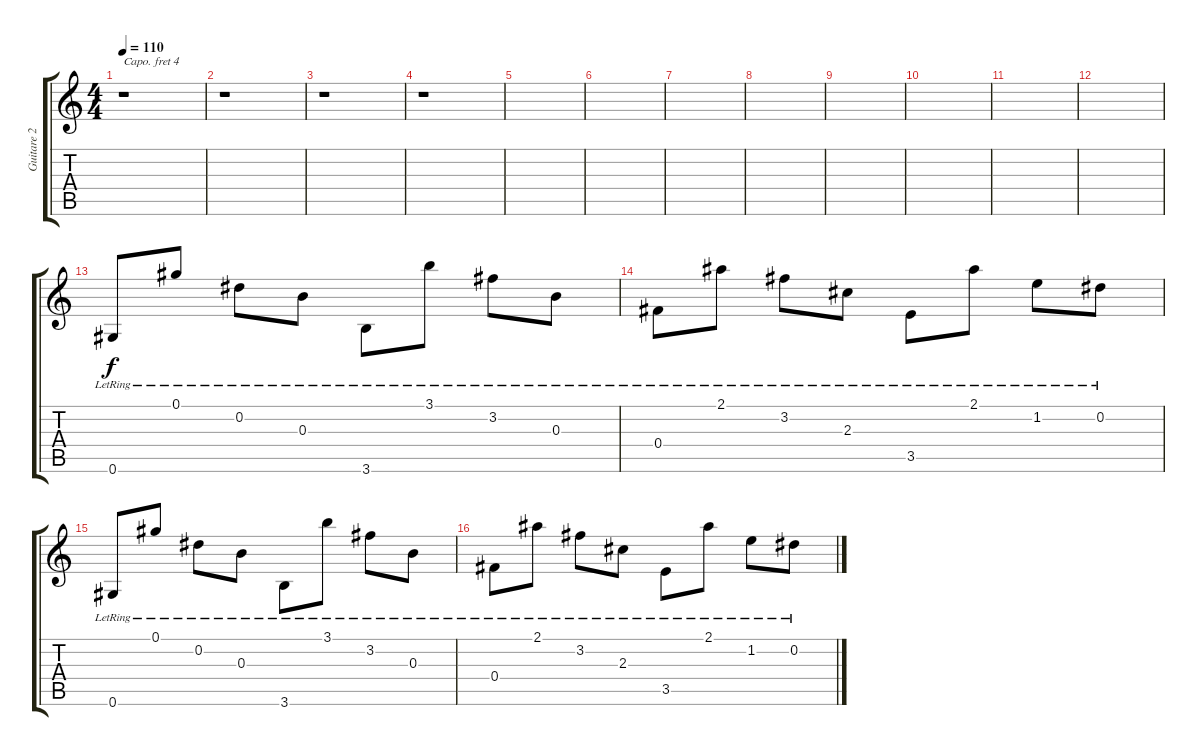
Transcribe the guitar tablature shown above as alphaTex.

\track ("Guitare 2" "Guitare 2") {instrument acousticguitarsteel}
\staff {score tabs}
\capo 4
\tuning (E4 B3 G3 D3 A2 E2) {hide}
\ts (4 4)
\tempo 110
\clef g2
\ks c
r.1{dy f instrument acousticguitarsteel} |
r.1 |
r.1 |
r.1 |
|
|
|
|
|
|
|
|
0.6{lr}.8 0.1{lr}.8 0.2{lr}.8 0.3{lr}.8 3.6{lr}.8 3.1{lr}.8 3.2{lr}.8 0.3{lr}.8 |
0.4{lr}.8 2.1{lr}.8 3.2{lr}.8 2.3{lr}.8 3.5{lr}.8 2.1{lr}.8 1.2{lr}.8 0.2{lr}.8 |
0.6{lr}.8 0.1{lr}.8 0.2{lr}.8 0.3{lr}.8 3.6{lr}.8 3.1{lr}.8 3.2{lr}.8 0.3{lr}.8 |
0.4{lr}.8 2.1{lr}.8 3.2{lr}.8 2.3{lr}.8 3.5{lr}.8 2.1{lr}.8 1.2{lr}.8 0.2{lr}.8
